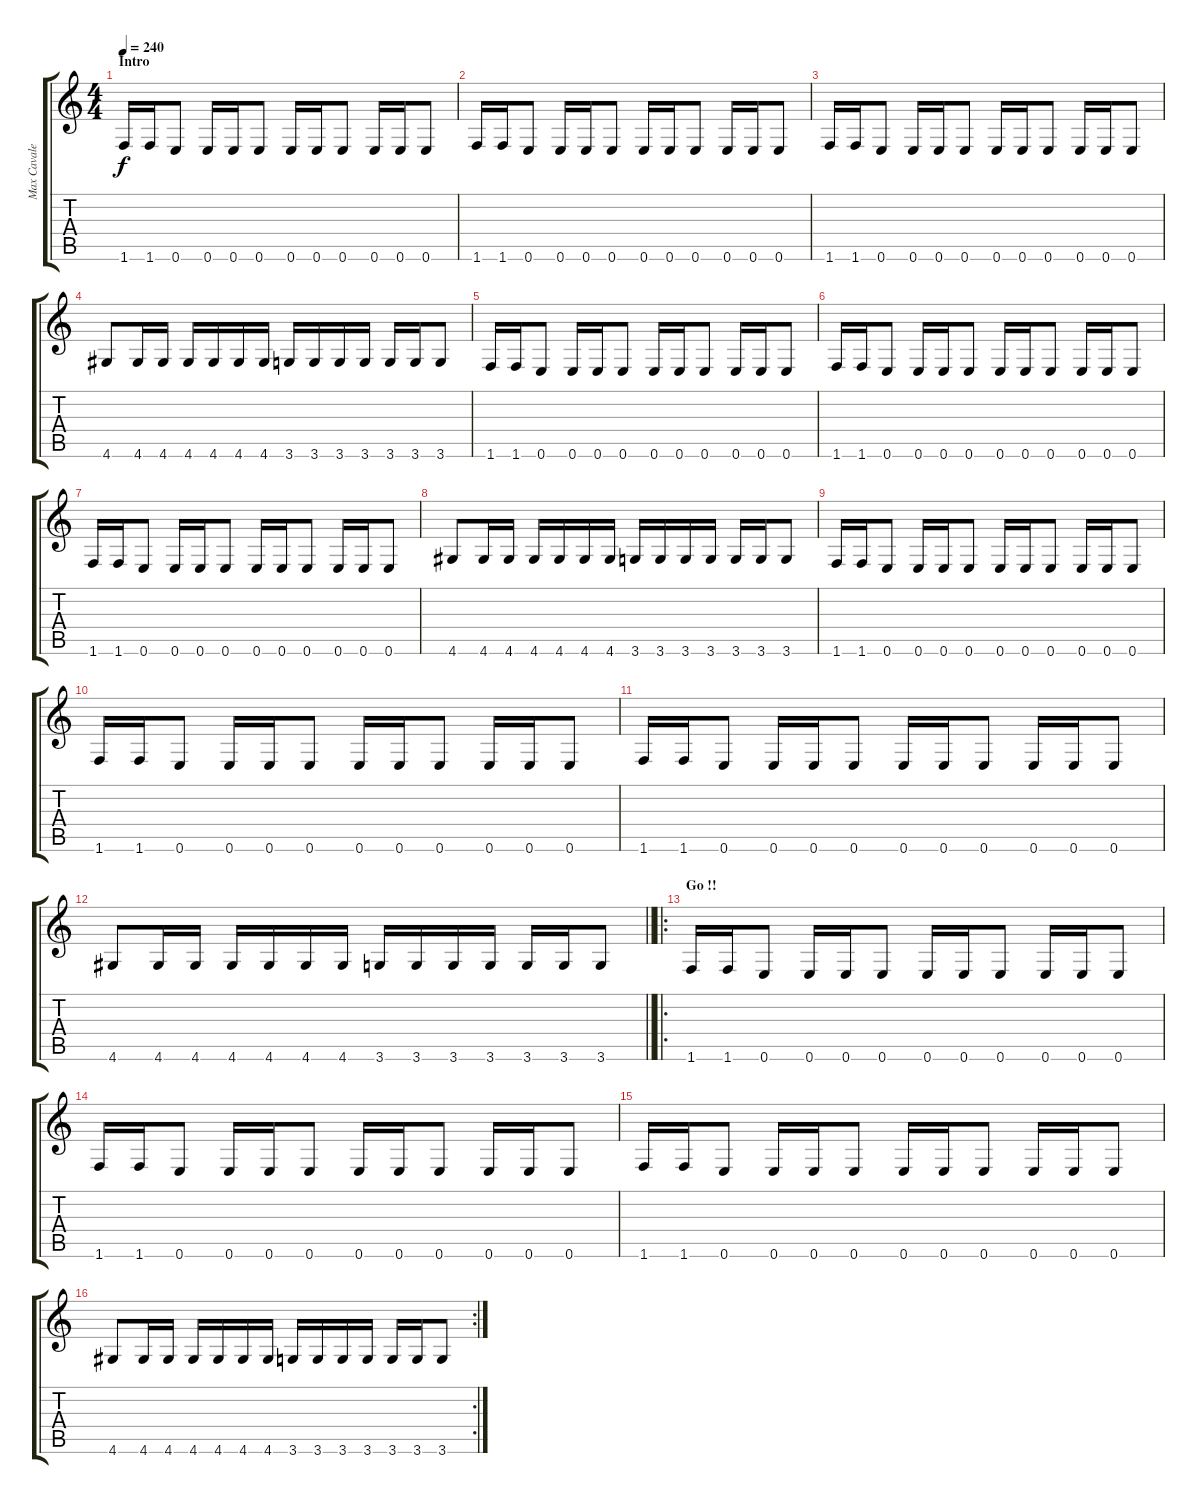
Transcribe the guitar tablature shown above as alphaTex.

\track ("Max Cavalera" "Max Cavale") {instrument distortionguitar}
\staff {score tabs}
\tuning (E4 B3 G3 D3 A2 E2) {hide}
\ts (4 4)
\section ("" "Intro")
\tempo 240
\clef g2
\ks c
1.6.16{dy f instrument distortionguitar} 1.6.16 0.6.8 0.6.16 0.6.16 0.6.8 0.6.16 0.6.16 0.6.8 0.6.16 0.6.16 0.6.8 |
1.6.16 1.6.16 0.6.8 0.6.16 0.6.16 0.6.8 0.6.16 0.6.16 0.6.8 0.6.16 0.6.16 0.6.8 |
1.6.16 1.6.16 0.6.8 0.6.16 0.6.16 0.6.8 0.6.16 0.6.16 0.6.8 0.6.16 0.6.16 0.6.8 |
4.6.8 4.6.16 4.6.16 4.6.16 4.6.16 4.6.16 4.6.16 3.6.16 3.6.16 3.6.16 3.6.16 3.6.16 3.6.16 3.6.8 |
1.6.16 1.6.16 0.6.8 0.6.16 0.6.16 0.6.8 0.6.16 0.6.16 0.6.8 0.6.16 0.6.16 0.6.8 |
1.6.16 1.6.16 0.6.8 0.6.16 0.6.16 0.6.8 0.6.16 0.6.16 0.6.8 0.6.16 0.6.16 0.6.8 |
1.6.16 1.6.16 0.6.8 0.6.16 0.6.16 0.6.8 0.6.16 0.6.16 0.6.8 0.6.16 0.6.16 0.6.8 |
4.6.8 4.6.16 4.6.16 4.6.16 4.6.16 4.6.16 4.6.16 3.6.16 3.6.16 3.6.16 3.6.16 3.6.16 3.6.16 3.6.8 |
1.6.16 1.6.16 0.6.8 0.6.16 0.6.16 0.6.8 0.6.16 0.6.16 0.6.8 0.6.16 0.6.16 0.6.8 |
1.6.16 1.6.16 0.6.8 0.6.16 0.6.16 0.6.8 0.6.16 0.6.16 0.6.8 0.6.16 0.6.16 0.6.8 |
1.6.16 1.6.16 0.6.8 0.6.16 0.6.16 0.6.8 0.6.16 0.6.16 0.6.8 0.6.16 0.6.16 0.6.8 |
\barLineRight lightlight
4.6.8 4.6.16 4.6.16 4.6.16 4.6.16 4.6.16 4.6.16 3.6.16 3.6.16 3.6.16 3.6.16 3.6.16 3.6.16 3.6.8 |
\ro
\section ("" "Go !!")
1.6.16 1.6.16 0.6.8 0.6.16 0.6.16 0.6.8 0.6.16 0.6.16 0.6.8 0.6.16 0.6.16 0.6.8 |
1.6.16 1.6.16 0.6.8 0.6.16 0.6.16 0.6.8 0.6.16 0.6.16 0.6.8 0.6.16 0.6.16 0.6.8 |
1.6.16 1.6.16 0.6.8 0.6.16 0.6.16 0.6.8 0.6.16 0.6.16 0.6.8 0.6.16 0.6.16 0.6.8 |
\rc 2
4.6.8 4.6.16 4.6.16 4.6.16 4.6.16 4.6.16 4.6.16 3.6.16 3.6.16 3.6.16 3.6.16 3.6.16 3.6.16 3.6.8
